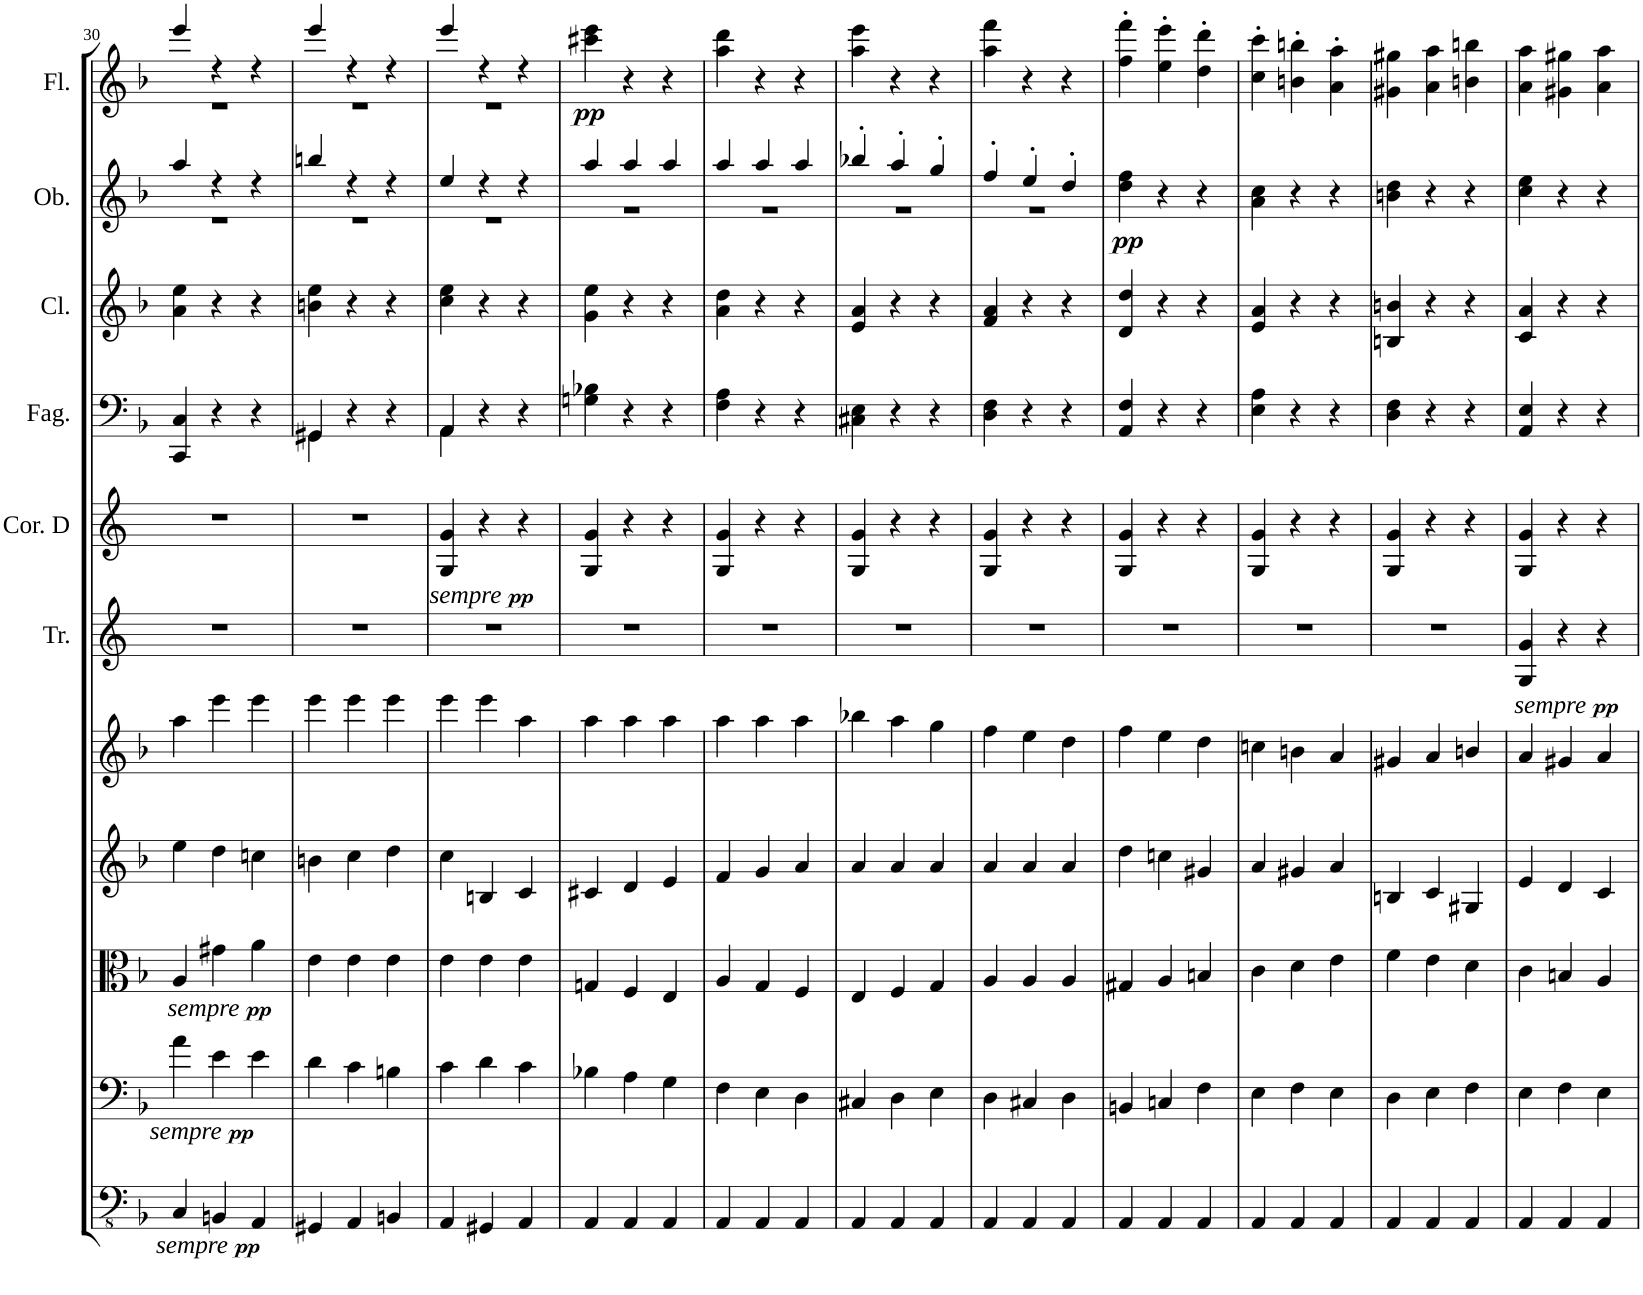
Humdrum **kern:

**kern	**kern	**kern	**kern	**kern	**kern	**kern	**kern	**kern	**kern	**dynam	**kern	**dynam
*part11	*part10	*part9	*part8	*part7	*part6	*part5	*part4	*part3	*part2	*part2	*part1	*part1
*staff11	*staff10	*staff9	*staff8	*staff7	*staff6	*staff5	*staff4	*staff3	*staff2	*staff2	*staff1	*staff1
*I"Basso	*I"Violoncello	*I"Viola	*I"Violino II	*I"Violino I	*I"Trombe in D	*I"Corni in D	*I"Fagotti	*I"Clarinetti in C	*I"Oboi	*	*I"Flauti	*
*	*	*	*	*	*I'Tr.	*I'Cor. D	*I'Fag.	*I'Cl.	*I'Ob.	*	*I'Fl.	*
!!LO:PB:g=z
*clefFv4	*clefF4	*clefC3	*clefG2	*clefG2	*clefG2	*clefG2	*clefF4	*clefG2	*clefG2	*	*clefG2	*
*	*	*	*	*	*Trd-1c-2	*Trd6c10	*	*Trd1c2	*	*	*	*
*k[b-]	*k[b-]	*k[b-]	*k[b-]	*k[b-]	*k[b-e-a-]	*k[b-e-a-]	*k[b-]	*k[b-]	*k[b-]	*	*k[b-]	*
*M3/4	*M3/4	*M3/4	*M3/4	*M3/4	*M3/4	*M3/4	*M3/4	*M3/4	*M3/4	*	*M3/4	*
=30	=30	=30	=30	=30	=30	=30	=30	=30	=30	=30	=30	=30
*	*	*	*	*	*	*	*	*	*^	*	*^	*
!	!	!LO:TX:b:i:t=sempre	!	!	!	!	!	!	!	!	!	!	!	!
!	!LO:TX:b:i:t=sempre	!	!	!	!	!	!	!	!	!	!	!	!	!
!LO:TX:b:i:t=sempre	!	!	!	!	!	!	!	!	!	!	!	!	!	!
4CC'/	4a'\	4A'/	4ee'\	4aa'\	2.r	2.r	4CC/' 4C/'	4a\' 4ee\'	4aa'/	2.r	.	4eee'/	2.r	.
4BBBn'/	4e'\	4g#X'\	4dd'\	4eee'\	.	.	4r	4r	4r	.	.	4r	.	.
4AAA'/	4e'\	4a'\	4ccn'\	4eee'\	.	.	4r	4r	4r	.	.	4r	.	.
=31	=31	=31	=31	=31	=31	=31	=31	=31	=31	=31	=31	=31	=31	=31
*	*	*	*	*	*	*	*^	*	*	*	*	*	*	*
4GGG#X'/	4d'\	4e'\	4bn'\	4eee'\	2.r	2.r	4GG#X'/	4GG#'\	4bn\' 4ee\'	4bbn'/	2.r	.	4eee'/	2.r	.
4AAA'/	4c'\	4e'\	4cc'\	4eee'\	.	.	4r	2ryy	4r	4r	.	.	4r	.	.
4BBBn'/	4Bn'\	4e'\	4dd'\	4eee'\	.	.	4r	.	4r	4r	.	.	4r	.	.
=32	=32	=32	=32	=32	=32	=32	=32	=32	=32	=32	=32	=32	=32	=32	=32
!	!	!	!	!	!	!LO:TX:b:i:t=sempre	!	!	!	!	!	!	!	!	!
4AAA'/	4c'\	4e'\	4cc'\	4eee'\	2.r	4G/' 4g/'	4AA'/	4AA'\	4cc\' 4ee\'	4ee'/	2.r	.	4eee'/	2.r	.
4GGG#X'/	4d'\	4e'\	4Bn'/	4eee'\	.	4r	4r	2ryy	4r	4r	.	.	4r	.	.
4AAA'/	4c'\	4e'\	4c'/	4aa'\	.	4r	4r	.	4r	4r	.	.	4r	.	.
*	*	*	*	*	*	*	*v	*v	*	*	*	*	*v	*v	*
=33	=33	=33	=33	=33	=33	=33	=33	=33	=33	=33	=33	=33	=33
!	!	!	!	!	!	!	!	!	!	!	!	!	!LO:DY:b
4AAA'/	4B-X'\	4Gn'/	4c#X'/	4aa'\	2.r	4G/' 4g/'	4Gn\' 4B-X\'	4g\' 4ee\'	4aa'/	2.r	.	4ccc#X\' 4eee\'	pp
4AAA'/	4A'\	4F'/	4d'/	4aa'\	.	4r	4r	4r	4aa'/	.	.	4r	.
4AAA'/	4G'\	4E'/	4e'/	4aa'\	.	4r	4r	4r	4aa'/	.	.	4r	.
=34	=34	=34	=34	=34	=34	=34	=34	=34	=34	=34	=34	=34	=34
4AAA'/	4F'\	4A'/	4f'/	4aa'\	2.r	4G/' 4g/'	4F\' 4A\'	4a\' 4dd\'	4aa'/	2.r	.	4aa\' 4ddd\'	.
4AAA'/	4E'\	4G'/	4g'/	4aa'\	.	4r	4r	4r	4aa'/	.	.	4r	.
4AAA'/	4D'\	4F'/	4a'/	4aa'\	.	4r	4r	4r	4aa'/	.	.	4r	.
=35	=35	=35	=35	=35	=35	=35	=35	=35	=35	=35	=35	=35	=35
4AAA'/	4C#X'/	4E'/	4a'/	4bb-X'\	2.r	4G/' 4g/'	4C#X\' 4E\'	4e/' 4a/'	4bb-X'/	2.r	.	4aa\' 4eee\'	.
4AAA'/	4D'\	4F'/	4a'/	4aa'\	.	4r	4r	4r	4aa'/	.	.	4r	.
4AAA'/	4E'\	4G'/	4a'/	4gg'\	.	4r	4r	4r	4gg'/	.	.	4r	.
=36	=36	=36	=36	=36	=36	=36	=36	=36	=36	=36	=36	=36	=36
4AAA'/	4D'\	4A'/	4a'/	4ff'\	2.r	4G/' 4g/'	4D\' 4F\'	4f/' 4a/'	4ff'/	2.r	.	4aa\' 4fff\'	.
4AAA'/	4C#X'/	4A'/	4a'/	4ee'\	.	4r	4r	4r	4ee'/	.	.	4r	.
4AAA'/	4D'\	4A'/	4a'/	4dd'\	.	4r	4r	4r	4dd'/	.	.	4r	.
*	*	*	*	*	*	*	*	*	*v	*v	*	*	*
=37	=37	=37	=37	=37	=37	=37	=37	=37	=37	=37	=37	=37
!	!	!	!	!	!	!	!	!	!	!LO:DY:b	!	!
4AAA'/	4BBn'/	4G#X'/	4dd'\	4ff'\	2.r	4G/' 4g/'	4AA/' 4F/'	4d/' 4dd/'	4dd\' 4ff\'	pp	4ff\' 4fff\'	.
4AAA'/	4Cn'/	4A'/	4ccn'\	4ee'\	.	4r	4r	4r	4r	.	4ee\' 4eee\'	.
4AAA'/	4F'\	4Bn'/	4g#X'/	4dd'\	.	4r	4r	4r	4r	.	4dd\' 4ddd\'	.
=38	=38	=38	=38	=38	=38	=38	=38	=38	=38	=38	=38	=38
4AAA'/	4E'\	4c'\	4a'/	4ccn'\	2.r	4G/' 4g/'	4E\' 4A\'	4e/' 4a/'	4a\' 4cc\'	.	4cc\' 4ccc\'	.
4AAA'/	4F'\	4d'\	4g#X'/	4bn'\	.	4r	4r	4r	4r	.	4bn\' 4bbn\'	.
4AAA'/	4E'\	4e'\	4a'/	4a'/	.	4r	4r	4r	4r	.	4a\' 4aa\'	.
=39	=39	=39	=39	=39	=39	=39	=39	=39	=39	=39	=39	=39
4AAA'/	4D'\	4f'\	4Bn'/	4g#X'/	2.r	4G/' 4g/'	4D\' 4F\'	4Bn/' 4bn/'	4bn\' 4dd\'	.	4g#X\' 4gg#X\'	.
4AAA'/	4E'\	4e'\	4c'/	4a'/	.	4r	4r	4r	4r	.	4a\' 4aa\'	.
4AAA'/	4F'\	4d'\	4G#X'/	4bn'/	.	4r	4r	4r	4r	.	4bn\' 4bbn\'	.
=40	=40	=40	=40	=40	=40	=40	=40	=40	=40	=40	=40	=40
!	!	!	!	!	!LO:TX:b:i:t=sempre	!	!	!	!	!	!	!
4AAA'/	4E'\	4c'\	4e'/	4a'/	4G/' 4g/'	4G/' 4g/'	4AA/' 4E/'	4c/' 4a/'	4cc\' 4ee\'	.	4a\' 4aa\'	.
4AAA'/	4F'\	4Bn'/	4d'/	4g#X'/	4r	4r	4r	4r	4r	.	4g#X\' 4gg#X\'	.
4AAA'/	4E'\	4A'/	4c'/	4a'/	4r	4r	4r	4r	4r	.	4a\' 4aa\'	.
=	=	=	=	=	=	=	=	=	=	=	=	=
*-	*-	*-	*-	*-	*-	*-	*-	*-	*-	*-	*-	*-
